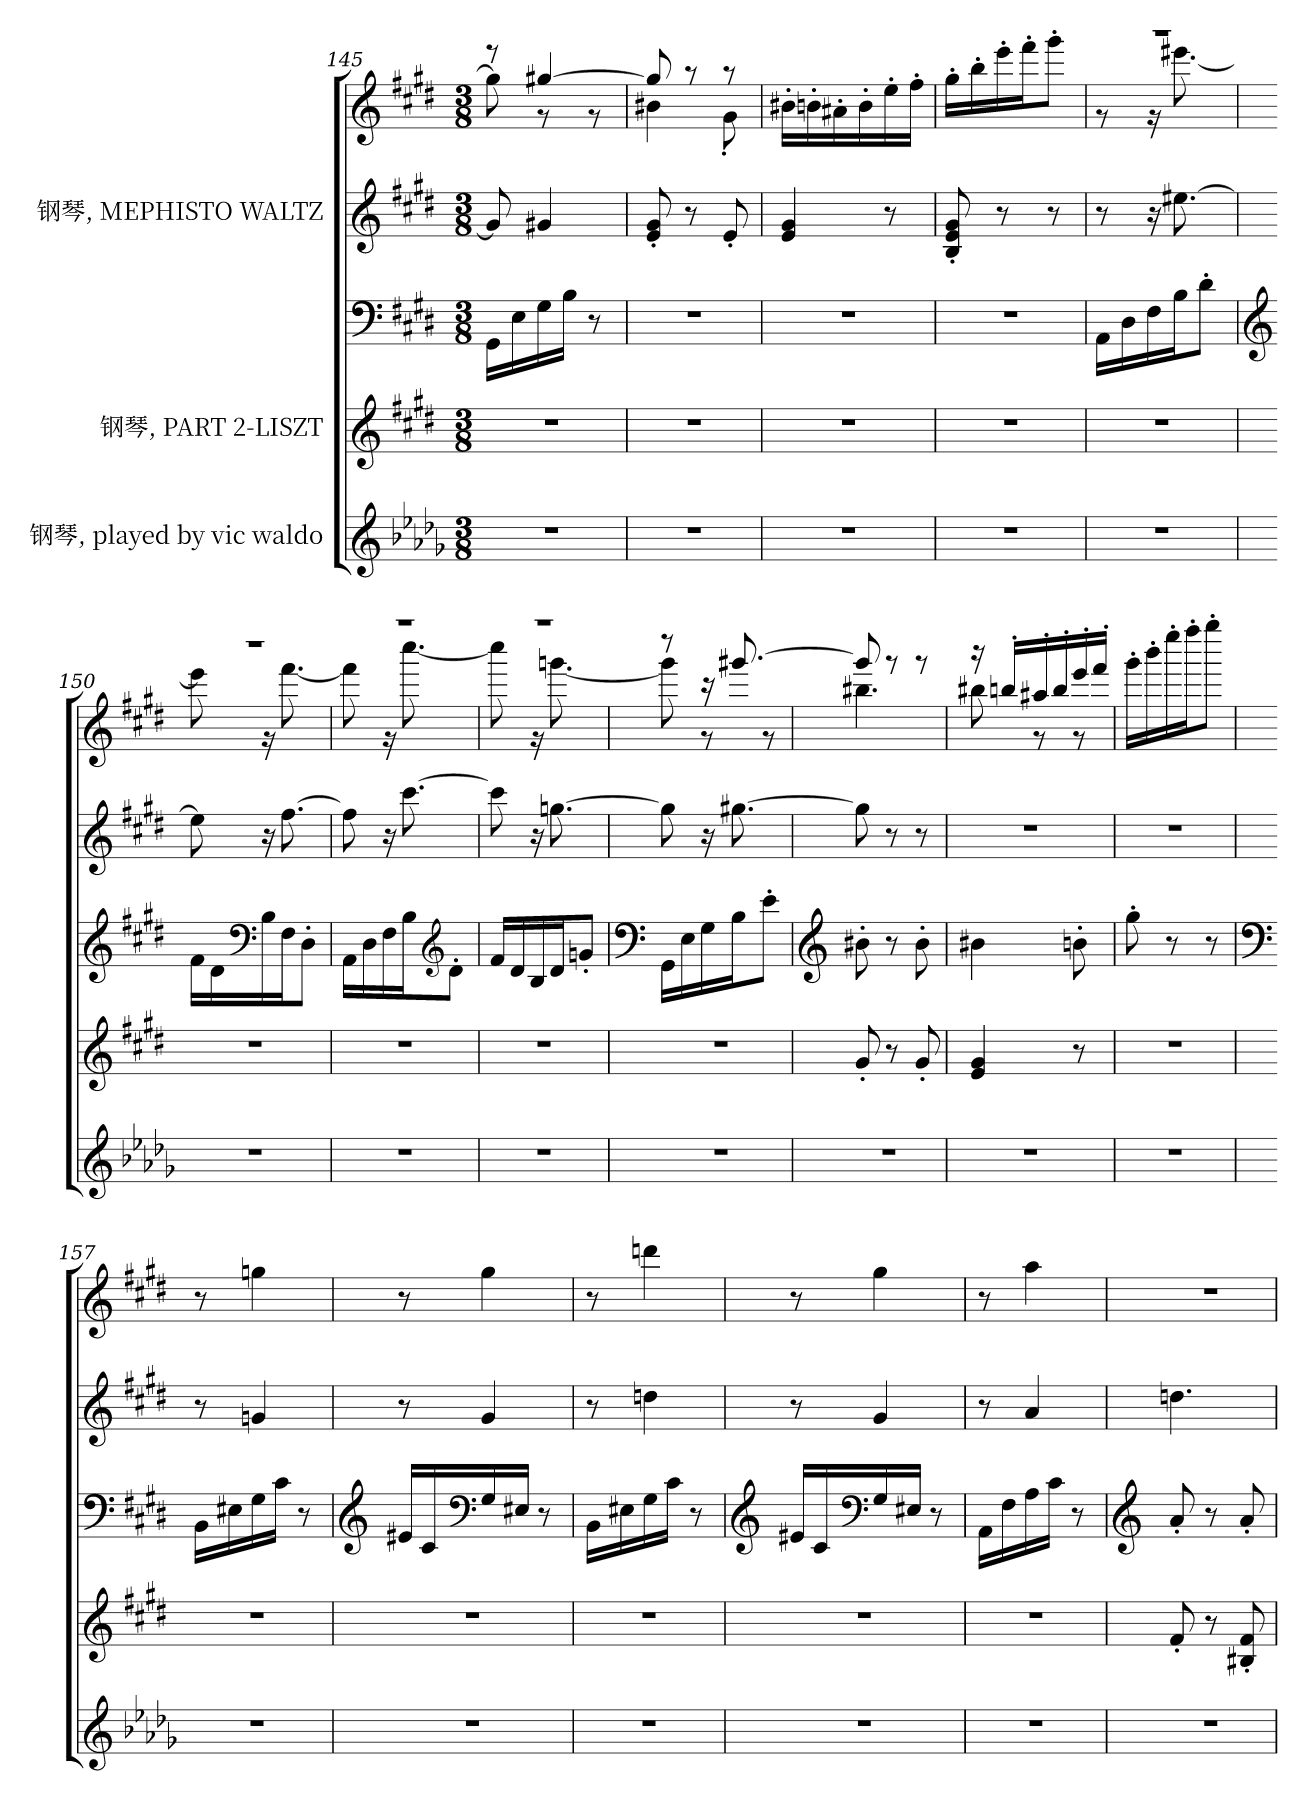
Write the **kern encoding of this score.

**kern	**kern	**kern	**kern	**kern
*part3	*part2	*part2	*part1	*part1
*staff5	*staff4	*staff3	*staff2	*staff1
*I"钢琴, played by vic waldo	*I"钢琴, PART 2-LISZT	*	*I"钢琴, MEPHISTO WALTZ	*
*clefG2	*clefG2	*clefF4	*clefG2	*clefG2
*k[b-e-a-d-g-]	*k[f#c#g#d#]	*k[f#c#g#d#]	*k[f#c#g#d#]	*k[f#c#g#d#]
*M3/8	*M3/8	*M3/8	*M3/8	*M3/8
=145	=145	=145	=145	=145
*	*	*	*	*^
4.r	4.r	16GG#\LL	8g/]	8r	8gg\]
.	.	16E\	.	.	.
.	.	16G#\	4g#X/	[4gg#X/	8r
.	.	16B\JJ	.	.	.
.	.	8r	.	.	8r
=146	=146	=146	=146	=146	=146
4.r	4.r	4.r	8e/' 8g#/'	8gg#/]	4b#X\
.	.	.	8r	8r	.
.	.	.	8e'/	8r	8g#'\
*	*	*	*	*v	*v
=147	=147	=147	=147	=147
4.r	4.r	4.r	4e/ 4g#/	16b#X'\LL
.	.	.	.	16bn'\
.	.	.	.	16a#X'\
.	.	.	.	16b'\
.	.	.	8r	16ee'\
.	.	.	.	16ff#'\JJ
=148	=148	=148	=148	=148
4.r	4.r	4.r	8B/' 8e/' 8g#/'	16gg#'\LL
.	.	.	.	16bb'\
.	.	.	8r	16eee'\
.	.	.	.	16fff#'\J
.	.	.	8r	8ggg#'\J
!!LO:PB:g=z
=149	=149	=149	=149	=149
*	*	*	*	*^
4.r	4.r	16AA\LL	8r	4.r	8r
.	.	16D#\	.	.	.
.	.	16F#\	16r	.	16r
.	.	16B\J	[8.ee#X\	.	[8.eee#X\
.	.	8d#'\J	.	.	.
=150	=150	=150	=150	=150	=150
*	*	*clefG2	*	*	*
4.r	4.r	16f#\LL	8ee#\]	4.r	8eee#\]
.	.	16d#\	.	.	.
*	*	*clefF4	*	*	*
.	.	16B\	16r	.	16r
.	.	16F#\J	[8.ff#\	.	[8.fff#\
.	.	8D#'\J	.	.	.
=151	=151	=151	=151	=151	=151
4.r	4.r	16AA\LL	8ff#\]	4.r	8fff#\]
.	.	16D#\	.	.	.
.	.	16F#\	16r	.	16r
.	.	16B\J	[8.ccc#\	.	[8.cccc#\
*	*	*clefG2	*	*	*
.	.	8d#'\J	.	.	.
=152	=152	=152	=152	=152	=152
4.r	4.r	16f#/LL	8ccc#\]	4.r	8cccc#\]
.	.	16d#/	.	.	.
.	.	16B/	16r	.	16r
.	.	16d#/J	[8.ggn\	.	[8.gggn\
.	.	8gn'/J	.	.	.
=153	=153	=153	=153	=153	=153
*	*	*clefF4	*	*	*
4.r	4.r	16GG#\LL	8gg\]	8r	8ggg\]
.	.	16E\	.	.	.
.	.	16G#\	16r	16r	8r
.	.	16B\J	[8.gg#X\	[8.ggg#X/	.
.	.	8e'\J	.	.	8r
!!LO:LB:g=z	!!
=154	=154	=154	=154	=154	=154
*	*	*clefG2	*	*	*
4.r	8g#'/	8b#X'\	8gg#\]	8ggg#/]	4.bb#X\
.	8r	8r	8r	8r	.
.	8g#'/	8b#'\	8r	8r	.
=155	=155	=155	=155	=155	=155
4.r	4e/ 4g#/	4b#X\	4.r	16r	8bb#X\
.	.	.	.	16bbn'/LL	.
.	.	.	.	16aa#X'/	8r
.	.	.	.	16bb'/	.
.	8r	8bn'\	.	16eee'/	8r
.	.	.	.	16fff#'/JJ	.
*	*	*	*	*v	*v
=156	=156	=156	=156	=156
4.r	4.r	8gg#'\	4.r	16ggg#'\LL
.	.	.	.	16bbb'\
.	.	8r	.	16eeee'\
.	.	.	.	16ffff#'\J
.	.	8r	.	8gggg#'\J
=157	=157	=157	=157	=157
*	*	*clefF4	*	*
4.r	4.r	16BB\LL	8r	8r
.	.	16E#X\	.	.
.	.	16G#\	4gn/	4ggn\
.	.	16c#\JJ	.	.
.	.	8r	.	.
!!LO:PB:g=z
=158	=158	=158	=158	=158
*	*	*clefG2	*	*
4.r	4.r	16e#X/LL	8r	8r
.	.	16c#/	.	.
*	*	*clefF4	*	*
.	.	16G#/	4g#/	4gg#\
.	.	16E#X/JJ	.	.
.	.	8r	.	.
=159	=159	=159	=159	=159
4.r	4.r	16BB\LL	8r	8r
.	.	16E#X\	.	.
.	.	16G#\	4ddn\	4dddn\
.	.	16c#\JJ	.	.
.	.	8r	.	.
=160	=160	=160	=160	=160
*	*	*clefG2	*	*
4.r	4.r	16e#X/LL	8r	8r
.	.	16c#/	.	.
*	*	*clefF4	*	*
.	.	16G#/	4g#/	4gg#\
.	.	16E#X/JJ	.	.
.	.	8r	.	.
=161	=161	=161	=161	=161
4.r	4.r	16AA\LL	8r	8r
.	.	16F#\	.	.
.	.	16A\	4a/	4aa\
.	.	16c#\JJ	.	.
.	.	8r	.	.
=162	=162	=162	=162	=162
*	*	*clefG2	*	*
4.r	8f#'/	8a'/	4.ddn\	4.r
.	8r	8r	.	.
.	8B#X/' 8f#/'	8a'/	.	.
=	=	=	=	=
*-	*-	*-	*-	*-
